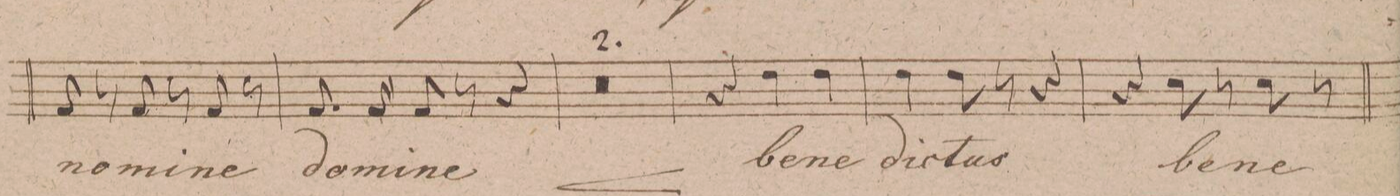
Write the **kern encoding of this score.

**kern	**text	**dynam
*I"Tenore.	*	*
*clefC4	*	*
*k[f#c#g#]	*	*
*M3/4	*	*
8E/	no-	.
8r	.	.
8E/	-mi-	.
8r	.	.
8E/	-ne	.
8r	.	.
=43	=43	=43
8.E/	do-	.
16E/	-mi-	.
8E/	-ne	.
8r	.	.
4r	.	.
=44	=44	=44
1.r	.	.
=45	=45	=45
=46	=46	=46
4r	.	.
4c#\	be-	.
4c#\	-ne-	.
=47	=47	=47
4c#\	-dic-	.
8c#\	-tus	.
8r	.	.
4r	.	.
=48	=48	=48
4r	.	.
8B\	be-	.
8r	.	.
8B\	-ne-	.
8r	.	.
=49	=49	=49
*-	*-	*-
